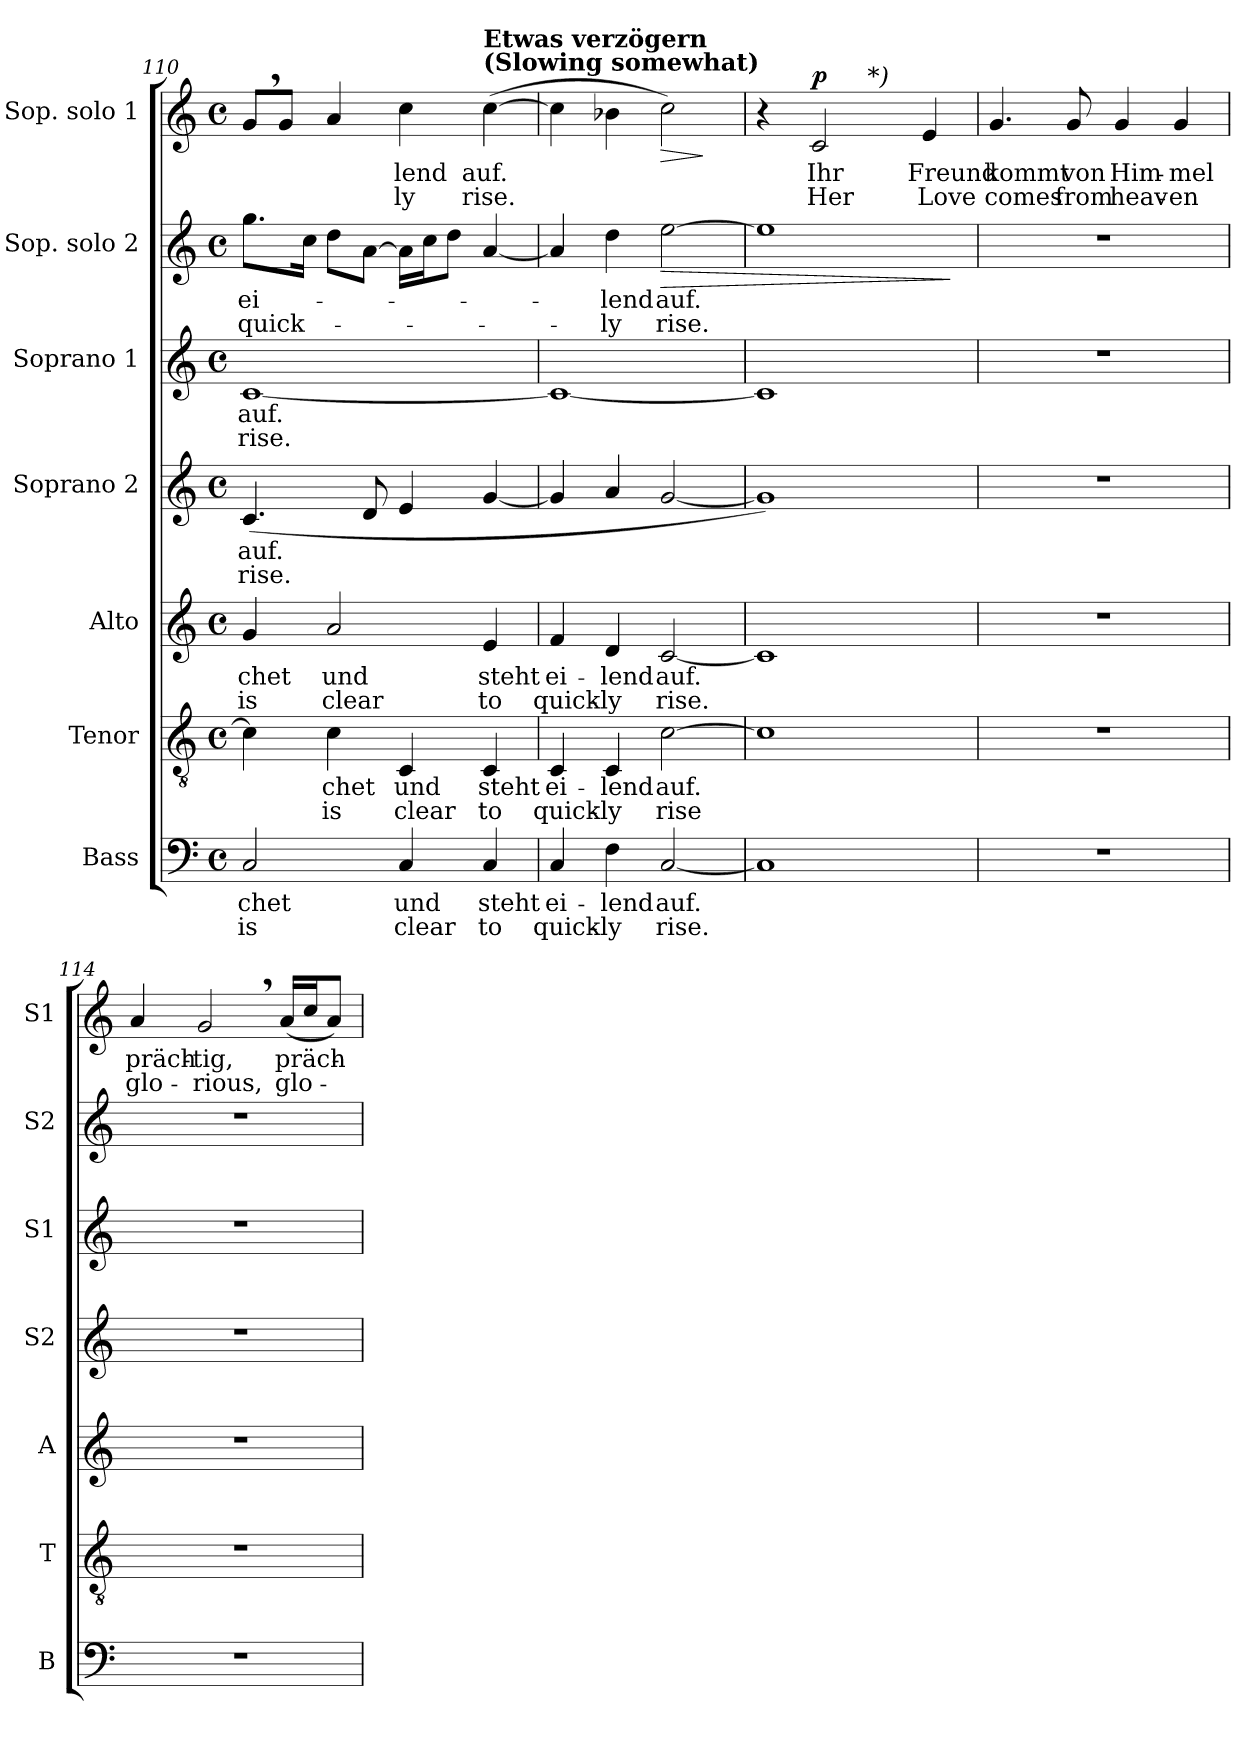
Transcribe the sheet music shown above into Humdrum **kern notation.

**kern	**text	**text	**kern	**text	**text	**kern	**text	**text	**kern	**text	**text	**kern	**text	**text	**kern	**text	**text	**dynam	**kern	**text	**text	**dynam
*part7	*part7	*part7	*part6	*part6	*part6	*part5	*part5	*part5	*part4	*part4	*part4	*part3	*part3	*part3	*part2	*part2	*part2	*part2	*part1	*part1	*part1	*part1
*staff7	*staff7	*staff7	*staff6	*staff6	*staff6	*staff5	*staff5	*staff5	*staff4	*staff4	*staff4	*staff3	*staff3	*staff3	*staff2	*staff2	*staff2	*staff2	*staff1	*staff1	*staff1	*staff1
*I"Bass	*	*	*I"Tenor	*	*	*I"Alto	*	*	*I"Soprano 2	*	*	*I"Soprano 1	*	*	*I"Sop. solo 2	*	*	*	*I"Sop. solo 1	*	*	*
*I'B	*	*	*I'T	*	*	*I'A	*	*	*I'S2	*	*	*I'S1	*	*	*I'S2	*	*	*	*I'S1	*	*	*
*clefF4	*	*	*clefGv2	*	*	*clefG2	*	*	*clefG2	*	*	*clefG2	*	*	*clefG2	*	*	*	*clefG2	*	*	*
*k[]	*	*	*k[]	*	*	*k[]	*	*	*k[]	*	*	*k[]	*	*	*k[]	*	*	*	*k[]	*	*	*
*C:	*	*	*C:	*	*	*C:	*	*	*C:	*	*	*C:	*	*	*C:	*	*	*	*C:	*	*	*
*M4/4	*	*	*M4/4	*	*	*M4/4	*	*	*M4/4	*	*	*M4/4	*	*	*M4/4	*	*	*	*M4/4	*	*	*
*met(c)	*	*	*met(c)	*	*	*met(c)	*	*	*met(c)	*	*	*met(c)	*	*	*met(c)	*	*	*	*met(c)	*	*	*
=110	=110	=110	=110	=110	=110	=110	=110	=110	=110	=110	=110	=110	=110	=110	=110	=110	=110	=110	=110	=110	=110	=110
!	!LO:LY:b	!LO:LY:b	!	!	!	!	!	!	!	!	!	!	!	!	!	!	!	!	!	!	!	!
!	!	!	!	!	!	!	!LO:LY:b	!LO:LY:b	!	!	!	!	!	!	!	!	!	!	!	!	!	!
!	!	!	!	!	!	!	!	!	!	!LO:LY:b	!LO:LY:b	!	!	!	!	!	!	!	!	!	!	!
!	!	!	!	!	!	!	!	!	!	!	!	!	!LO:LY:b	!LO:LY:b	!	!	!	!	!	!	!	!
!	!	!	!	!	!	!	!	!	!	!	!	!	!	!	!	!LO:LY:b	!LO:LY:b	!	!	!	!	!
2C/	-chet	is	4c\]	.	.	4g/	-chet	is	(<4.c/	auf.	rise.	[1c	auf.	rise.	8.gg\L	ei-	quick-	.	8g,>/L	.	.	.
.	.	.	.	.	.	.	.	.	.	.	.	.	.	.	.	.	.	.	8g/J	.	.	.
.	.	.	.	.	.	.	.	.	.	.	.	.	.	.	16cc\Jk	.	.	.	.	.	.	.
!	!	!	!	!LO:LY:b	!LO:LY:b	!	!	!	!	!	!	!	!	!	!	!	!	!	!	!	!	!
!	!	!	!	!	!	!	!LO:LY:b	!LO:LY:b	!	!	!	!	!	!	!	!	!	!	!	!	!	!
.	.	.	4c\	-chet	is	2a/	und	clear	.	.	.	.	.	.	8dd\L	.	.	.	4a/	.	.	.
.	.	.	.	.	.	.	.	.	8d/	.	.	.	.	.	[8a\J	.	.	.	.	.	.	.
!	!LO:LY:b	!LO:LY:b	!	!	!	!	!	!	!	!	!	!	!	!	!	!	!	!	!	!	!	!
!	!	!	!	!LO:LY:b	!LO:LY:b	!	!	!	!	!	!	!	!	!	!	!	!	!	!	!	!	!
!	!	!	!	!	!	!	!	!	!	!	!	!	!	!	!	!	!	!	!	!LO:LY:b	!LO:LY:b	!
4C/	und	clear	4C/	und	clear	.	.	.	4e/	.	.	.	.	.	16a\LL]	.	.	.	4cc\	-lend	-ly	.
.	.	.	.	.	.	.	.	.	.	.	.	.	.	.	16cc\J	.	.	.	.	.	.	.
.	.	.	.	.	.	.	.	.	.	.	.	.	.	.	8dd\J	.	.	.	.	.	.	.
!	!LO:LY:b	!LO:LY:b	!	!	!	!	!	!	!	!	!	!	!	!	!	!	!	!	!	!	!	!
!	!	!	!	!LO:LY:b	!LO:LY:b	!	!	!	!	!	!	!	!	!	!	!	!	!	!	!	!	!
!	!	!	!	!	!	!	!LO:LY:b	!LO:LY:b	!	!	!	!	!	!	!	!	!	!	!	!	!	!
!	!	!	!	!	!	!	!	!	!	!	!	!	!	!	!	!	!	!	!LO:TX:a:B:t=Etwas verzögern \n(Slowing somewhat)	!	!	!
!	!	!	!	!	!	!	!	!	!	!	!	!	!	!	!	!	!	!	!	!LO:LY:b	!LO:LY:b	!
4C/	steht	to	4C/	steht	to	4e/	steht	to	[4g/	.	.	.	.	.	[4a/	.	.	.	(>[4cc\	auf.	rise.	.
=111	=111	=111	=111	=111	=111	=111	=111	=111	=111	=111	=111	=111	=111	=111	=111	=111	=111	=111	=111	=111	=111	=111
!	!LO:LY:b	!LO:LY:b	!	!	!	!	!	!	!	!	!	!	!	!	!	!	!	!	!	!	!	!
!	!	!	!	!LO:LY:b	!LO:LY:b	!	!	!	!	!	!	!	!	!	!	!	!	!	!	!	!	!
!	!	!	!	!	!	!	!LO:LY:b	!LO:LY:b	!	!	!	!	!	!	!	!	!	!	!	!	!	!
4C/	ei-	quick-	4C/	ei-	quick-	4f/	ei-	quick-	4g/]	.	.	1c_	.	.	4a/]	.	.	.	4cc\]	.	.	.
!	!LO:LY:b	!LO:LY:b	!	!	!	!	!	!	!	!	!	!	!	!	!	!	!	!	!	!	!	!
!	!	!	!	!LO:LY:b	!LO:LY:b	!	!	!	!	!	!	!	!	!	!	!	!	!	!	!	!	!
!	!	!	!	!	!	!	!LO:LY:b	!LO:LY:b	!	!	!	!	!	!	!	!	!	!	!	!	!	!
!	!	!	!	!	!	!	!	!	!	!	!	!	!	!	!	!LO:LY:b	!LO:LY:b	!	!	!	!	!
4F\	-lend	-ly	4C/	-lend	-ly	4d/	-lend	-ly	4a/	.	.	.	.	.	4dd\	-lend	-ly	.	4b-X\	.	.	.
!	!LO:LY:b	!LO:LY:b	!	!	!	!	!	!	!	!	!	!	!	!	!	!	!	!	!	!	!	!
!	!	!	!	!LO:LY:b	!LO:LY:b	!	!	!	!	!	!	!	!	!	!	!	!	!	!	!	!	!
!	!	!	!	!	!	!	!LO:LY:b	!LO:LY:b	!	!	!	!	!	!	!	!	!	!	!	!	!	!
!	!	!	!	!	!	!	!	!	!	!	!	!	!	!	!	!LO:LY:b	!LO:LY:b	!LO:HP:b	!	!	!	!LO:HP:b
[2C/	auf.	rise.	[2c\	auf.	rise	[2c/	auf.	rise.	[2g/	.	.	.	.	.	[2ee\	auf.	rise.	>	2cc\)	.	.	>
.	.	.	.	.	.	.	.	.	.	.	.	.	.	.	.	.	.	.	.	.	.	]
!!LO:PB:g=z
=112	=112	=112	=112	=112	=112	=112	=112	=112	=112	=112	=112	=112	=112	=112	=112	=112	=112	=112	=112	=112	=112	=112
!	!	!	!	!	!	!	!	!	!	!	!	!	!	!	!	!	!	!	!LO:TX:a:B:t=Im Zeitmaß (In tempo)	!	!	!
*	*	*	*	*	*	*	*	*	*	*	*	*	*	*	*	*	*	*	*^	*	*	*
1C]	.	.	1c]	.	.	1c]	.	.	1g])	.	.	1c]	.	.	1ee]	.	.	.	4r	2ryy	.	.	.
!	!	!	!	!	!	!	!	!	!	!	!	!	!	!	!	!	!	!	!	!	!LO:LY:b	!LO:LY:b	!LO:DY:a
.	.	.	.	.	.	.	.	.	.	.	.	.	.	.	.	.	.	.	2c/	.	Ihr	Her	p
!	!	!	!	!	!	!	!	!	!	!	!	!	!	!	!	!	!	!	!	!LO:TX:a:i:t=*)	!	!	!
.	.	.	.	.	.	.	.	.	.	.	.	.	.	.	.	.	.	.	.	2ryy	.	.	.
!	!	!	!	!	!	!	!	!	!	!	!	!	!	!	!	!	!	!	!	!	!LO:LY:b	!LO:LY:b	!
.	.	.	.	.	.	.	.	.	.	.	.	.	.	.	.	.	.	.	4e/	.	Freund	Love	.
.	.	.	.	.	.	.	.	.	.	.	.	.	.	.	.	.	.	]	.	.	.	.	.
*	*	*	*	*	*	*	*	*	*	*	*	*	*	*	*	*	*	*	*v	*v	*	*	*
=113	=113	=113	=113	=113	=113	=113	=113	=113	=113	=113	=113	=113	=113	=113	=113	=113	=113	=113	=113	=113	=113	=113
*	*	*	*	*	*	*	*	*	*	*	*	*	*	*	*	*	*	*	*^	*	*	*
!	!	!	!	!	!	!	!	!	!	!	!	!	!	!	!	!	!	!	!	!	!LO:LY:b	!LO:LY:b	!
*	*	*	*	*	*	*	*	*	*	*	*	*	*	*	*	*	*	*	*v	*v	*	*	*
1r	.	.	1r	.	.	1r	.	.	1r	.	.	1r	.	.	1r	.	.	.	4.g/	kommt	comes	.
!	!	!	!	!	!	!	!	!	!	!	!	!	!	!	!	!	!	!	!	!LO:LY:b	!LO:LY:b	!
.	.	.	.	.	.	.	.	.	.	.	.	.	.	.	.	.	.	.	8g/	von	from	.
!	!	!	!	!	!	!	!	!	!	!	!	!	!	!	!	!	!	!	!	!LO:LY:b	!LO:LY:b	!
.	.	.	.	.	.	.	.	.	.	.	.	.	.	.	.	.	.	.	4g/	Him-	heav-	.
!	!	!	!	!	!	!	!	!	!	!	!	!	!	!	!	!	!	!	!	!LO:LY:b	!LO:LY:b	!
.	.	.	.	.	.	.	.	.	.	.	.	.	.	.	.	.	.	.	4g/	-mel	-en	.
=114	=114	=114	=114	=114	=114	=114	=114	=114	=114	=114	=114	=114	=114	=114	=114	=114	=114	=114	=114	=114	=114	=114
!	!	!	!	!	!	!	!	!	!	!	!	!	!	!	!	!	!	!	!	!LO:LY:b	!LO:LY:b	!
1r	.	.	1r	.	.	1r	.	.	1r	.	.	1r	.	.	1r	.	.	.	4a/	präch-	glo-	.
!	!	!	!	!	!	!	!	!	!	!	!	!	!	!	!	!	!	!	!	!LO:LY:b	!LO:LY:b	!
.	.	.	.	.	.	.	.	.	.	.	.	.	.	.	.	.	.	.	2g,>/	-tig,	-rious,	.
!	!	!	!	!	!	!	!	!	!	!	!	!	!	!	!	!	!	!	!	!LO:LY:b	!LO:LY:b	!
.	.	.	.	.	.	.	.	.	.	.	.	.	.	.	.	.	.	.	(<16a/LL	präch-	glo-	.
.	.	.	.	.	.	.	.	.	.	.	.	.	.	.	.	.	.	.	16cc/J	.	.	.
.	.	.	.	.	.	.	.	.	.	.	.	.	.	.	.	.	.	.	8a/J)	.	.	.
=	=	=	=	=	=	=	=	=	=	=	=	=	=	=	=	=	=	=	=	=	=	=
*-	*-	*-	*-	*-	*-	*-	*-	*-	*-	*-	*-	*-	*-	*-	*-	*-	*-	*-	*-	*-	*-	*-
